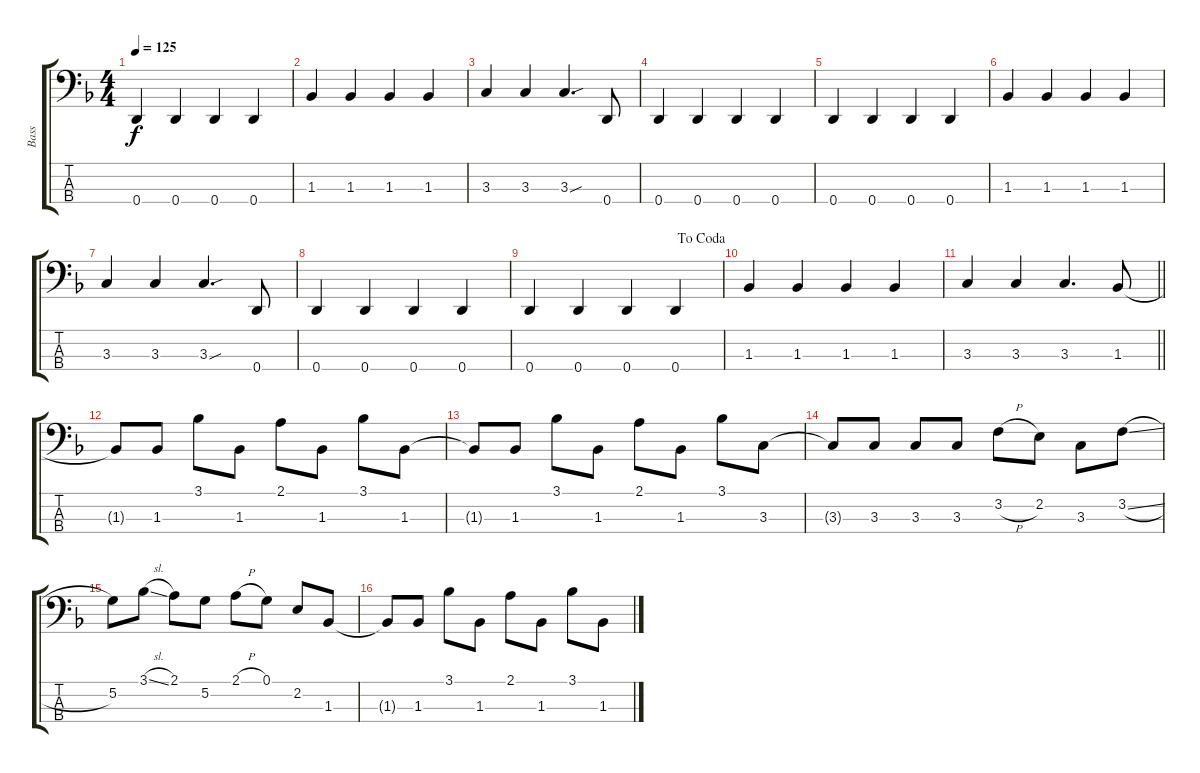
\track ("Bass" "Bass") {instrument electricbassfinger}
\staff {score tabs}
\tuning (G2 D2 A1 D1) {hide}
\ts (4 4)
\tempo 125
\clef f4
\ks f
0.4.4{dy f} 0.4.4 0.4.4 0.4.4 |
1.3.4 1.3.4 1.3.4 1.3.4 |
3.3.4 3.3.4 3.3{sou}.4{d} 0.4.8 |
0.4.4 0.4.4 0.4.4 0.4.4 |
0.4.4 0.4.4 0.4.4 0.4.4 |
1.3.4 1.3.4 1.3.4 1.3.4 |
3.3.4 3.3.4 3.3{sou}.4{d} 0.4.8 |
0.4.4 0.4.4 0.4.4 0.4.4 |
\jump dacoda
0.4.4 0.4.4 0.4.4 0.4.4 |
1.3.4 1.3.4 1.3.4 1.3.4 |
\barLineRight lightlight
3.3.4 3.3.4 3.3.4{d} 1.3.8 |
\section ("" " ")
1.3{t}.8 1.3.8 3.1.8 1.3.8 2.1.8 1.3.8 3.1.8 1.3.8 |
1.3{t}.8 1.3.8 3.1.8 1.3.8 2.1.8 1.3.8 3.1.8 3.3.8 |
3.3{t}.8 3.3.8 3.3.8 3.3.8 3.2{h}.8 2.2.8 3.3.8 3.2{sl}.8 |
5.2.8 3.1{sl}.8 2.1.8 5.2.8 2.1{h}.8 0.1.8 2.2.8 1.3.8 |
1.3{t}.8 1.3.8 3.1.8 1.3.8 2.1.8 1.3.8 3.1.8 1.3.8
